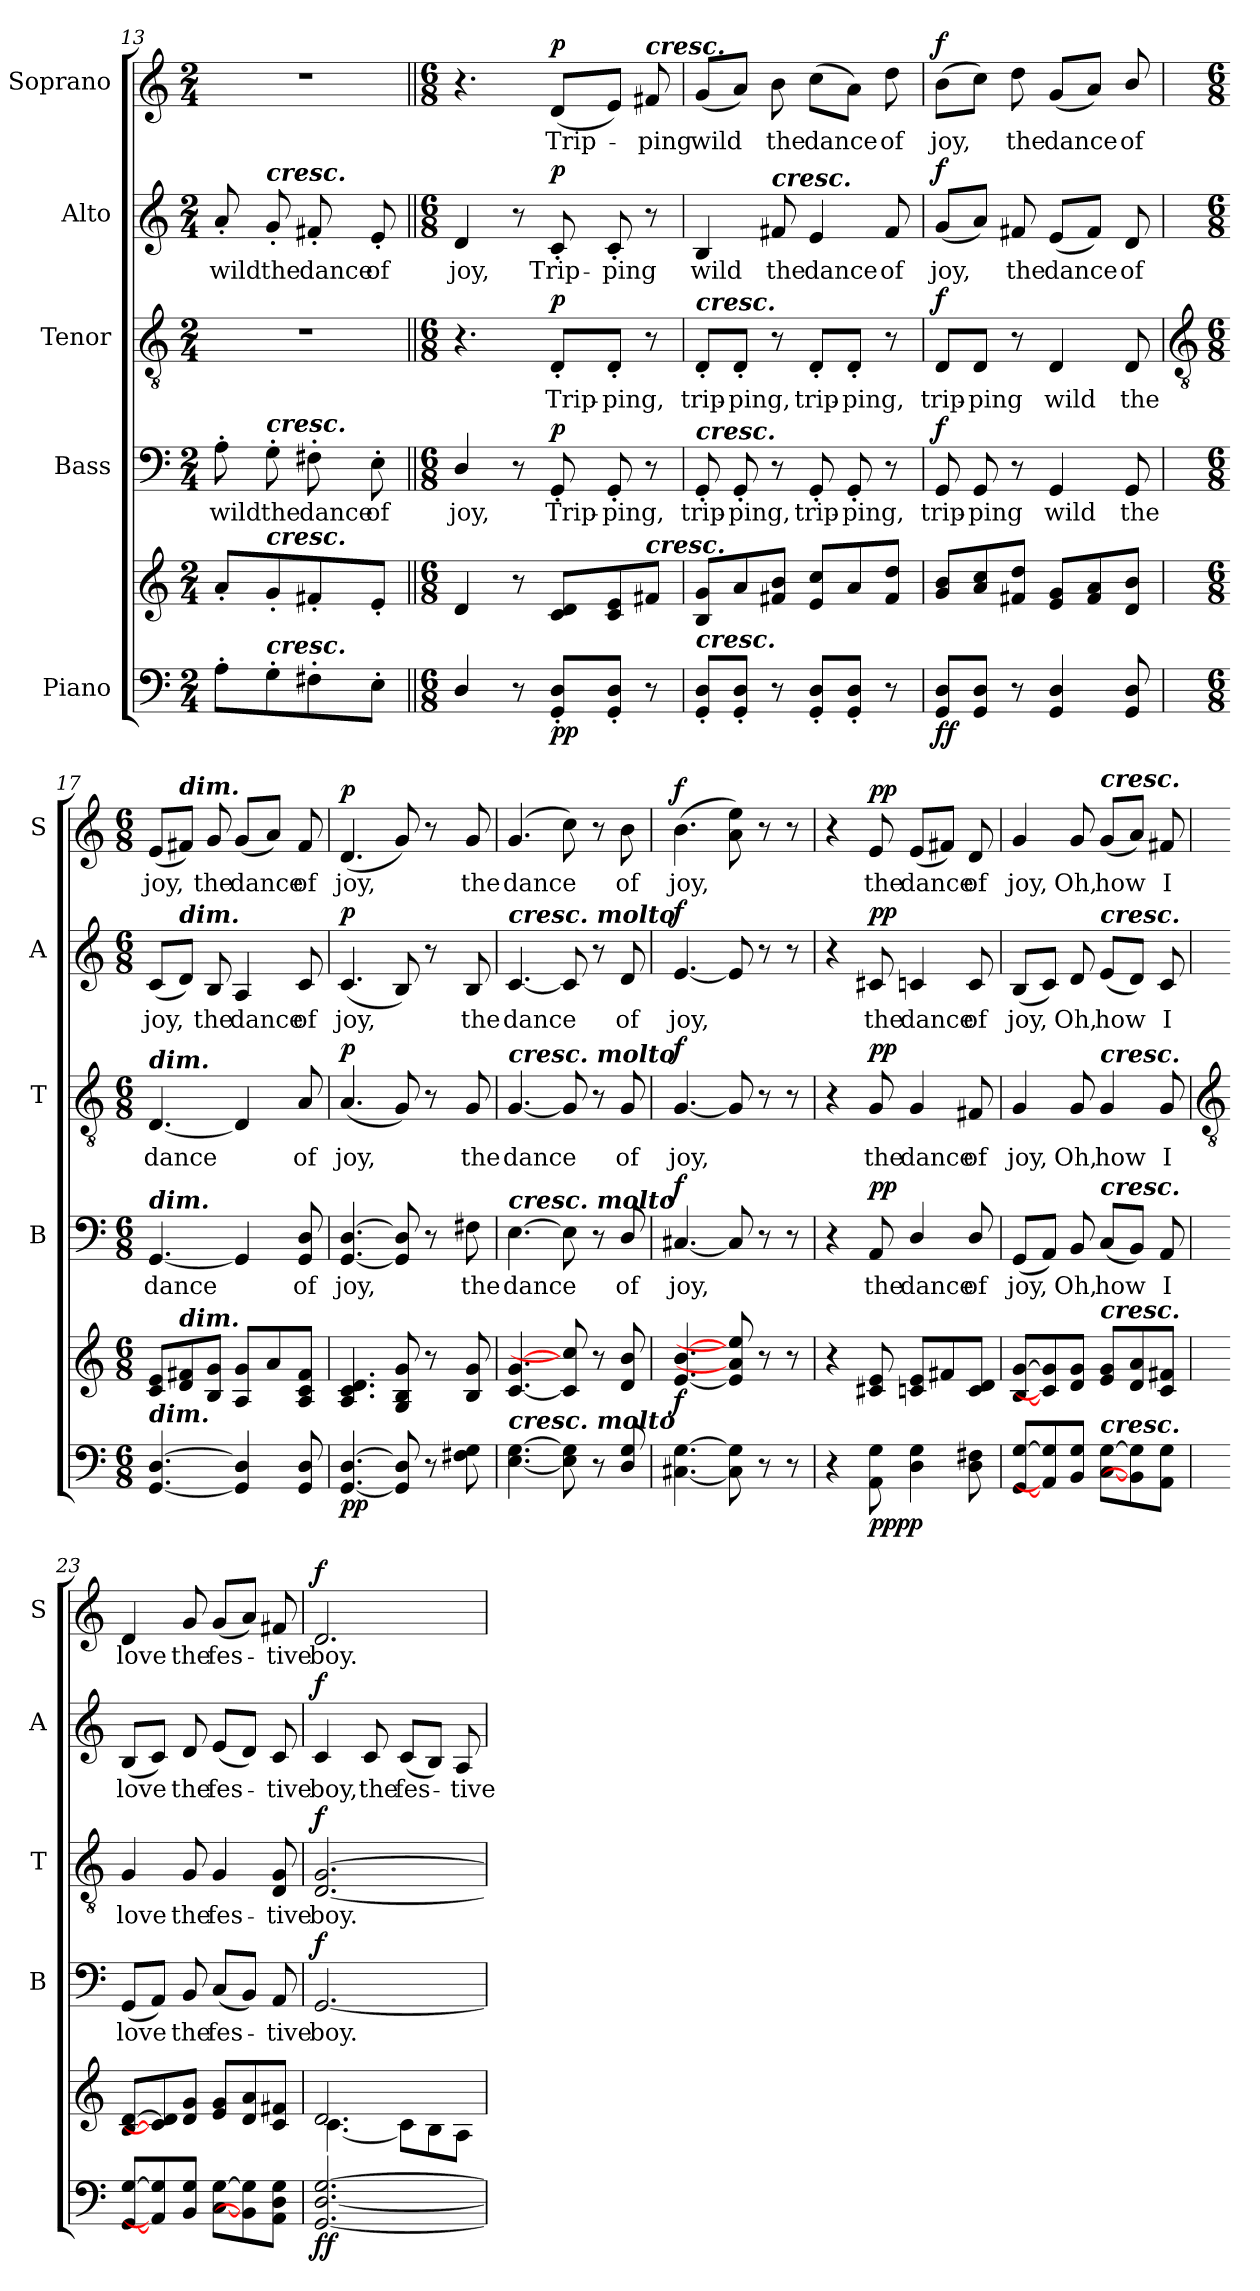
**kern	**kern	**dynam	**kern	**text	**dynam	**kern	**text	**dynam	**kern	**text	**dynam	**kern	**text	**dynam
*part5	*part5	*part5	*part4	*part4	*part4	*part3	*part3	*part3	*part2	*part2	*part2	*part1	*part1	*part1
*staff6	*staff5	*staff5/6	*staff4	*staff4	*staff4	*staff3	*staff3	*staff3	*staff2	*staff2	*staff2	*staff1	*staff1	*staff1
*I"Piano	*	*	*I"Bass	*	*	*I"Tenor	*	*	*I"Alto	*	*	*I"Soprano	*	*
*	*	*	*I'B	*	*	*I'T	*	*	*I'A	*	*	*I'S	*	*
!!LO:LB:g=z
*clefF4	*clefG2	*	*clefF4	*	*	*clefGv2	*	*	*clefG2	*	*	*clefG2	*	*
*k[]	*k[]	*	*k[]	*	*	*k[]	*	*	*k[]	*	*	*k[]	*	*
*C:	*C:	*	*C:	*	*	*C:	*	*	*C:	*	*	*C:	*	*
*M2/4	*M2/4	*	*M2/4	*	*	*M2/4	*	*	*M2/4	*	*	*M2/4	*	*
=13	=13	=13	=13	=13	=13	=13	=13	=13	=13	=13	=13	=13	=13	=13
!	!	!	!	!LO:LY:b	!	!	!	!	!	!LO:LY:b	!	!	!	!
8A'L	8a'L	.	8A'	wild	.	2r	.	.	8a'	wild	.	2r	.	.
!	!	!	!	!	!	!	!	!	!LO:TX:a:Bi:t=cresc.	!	!	!	!	!
!	!	!	!LO:TX:a:Bi:t=cresc.	!	!	!	!	!	!	!	!	!	!	!
!	!LO:TX:a:Bi:t=cresc.	!	!	!	!	!	!	!	!	!	!	!	!	!
!LO:TX:a:Bi:t=cresc.	!	!	!	!	!	!	!	!	!	!	!	!	!	!
!	!	!	!	!LO:LY:b	!	!	!	!	!	!LO:LY:b	!	!	!	!
8G'	8g'	.	8G'	the	.	.	.	.	8g'	the	.	.	.	.
!	!	!	!	!LO:LY:b	!	!	!	!	!	!LO:LY:b	!	!	!	!
8F#X'	8f#X'	.	8F#X'	dance	.	.	.	.	8f#X'	dance	.	.	.	.
!	!	!	!	!LO:LY:b	!	!	!	!	!	!LO:LY:b	!	!	!	!
8E'J	8e'J	.	8E'	of	.	.	.	.	8e'	of	.	.	.	.
=14||	=14||	=14||	=14||	=14||	=14||	=14||	=14||	=14||	=14||	=14||	=14||	=14||	=14||	=14||
*M6/8	*M6/8	*	*M6/8	*	*	*M6/8	*	*	*M6/8	*	*	*M6/8	*	*
!	!	!	!	!LO:LY:b	!	!	!	!	!	!LO:LY:b	!	!	!	!
4D/	4d	.	4D/	joy,	.	4.r	.	.	4d	joy,	.	4.r	.	.
8r	8r	.	8r	.	.	.	.	.	8r	.	.	.	.	.
!	!	!LO:DY:b=2	!	!LO:LY:b	!	!	!LO:LY:b	!	!	!LO:LY:b	!	!	!LO:LY:b	!
!	!	!LO:DY:n=1:b	!	!	!LO:DY:b	!	!	!LO:DY:b	!	!	!LO:DY:b	!	!	!LO:DY:b
8GG' 8D'L	8c 8dL	p p	8GG'	Trip-	p	8D'/L	Trip-	p	8c'	Trip-	p	(<8dL	Trip-	p
!	!	!	!	!LO:LY:b	!	!	!LO:LY:b	!	!	!LO:LY:b	!	!	!	!
8GG' 8D'J	8c 8e	.	8GG'	-ping,	.	8D'/J	-ping,	.	8c'	-ping	.	8eJ)	.	.
!	!	!	!	!	!	!	!	!	!	!	!	!LO:TX:a:Bi:t=cresc.	!	!
!	!LO:TX:a:Bi:t=cresc.	!	!	!	!	!	!	!	!	!	!	!	!	!
!	!	!	!	!	!	!	!	!	!	!	!	!	!LO:LY:b	!
8r	8f#XJ	.	8r	.	.	8r	.	.	8r	.	.	8f#X	ping	.
=15	=15	=15	=15	=15	=15	=15	=15	=15	=15	=15	=15	=15	=15	=15
!	!	!	!	!	!	!LO:TX:a:Bi:t=cresc.	!	!	!	!	!	!	!	!
!	!	!	!LO:TX:a:Bi:t=cresc.	!	!	!	!	!	!	!	!	!	!	!
!LO:TX:a:Bi:t=cresc.	!	!	!	!	!	!	!	!	!	!	!	!	!	!
!	!	!	!	!LO:LY:b	!	!	!LO:LY:b	!	!	!LO:LY:b	!	!	!LO:LY:b	!
8GG' 8D'L	8B 8gL	.	8GG'	trip-	.	8D'/L	trip-	.	4B	wild	.	(<8gL	wild	.
!	!	!	!	!LO:LY:b	!	!	!LO:LY:b	!	!	!	!	!	!	!
8GG' 8D'J	8a	.	8GG'	-ping,	.	8D'/J	-ping,	.	.	.	.	8aJ)	.	.
!	!	!	!	!	!	!	!	!	!LO:TX:a:Bi:t=cresc.	!	!	!	!	!
!	!	!	!	!	!	!	!	!	!	!LO:LY:b	!	!	!LO:LY:b	!
8r	8f#X 8bJ	.	8r	.	.	8r	.	.	8f#X	the	.	8b	the	.
!	!	!	!	!LO:LY:b	!	!	!LO:LY:b	!	!	!LO:LY:b	!	!	!LO:LY:b	!
8GG' 8D'L	8e 8ccL	.	8GG'	trip-	.	8D'/L	trip-	.	4e	dance	.	(>8ccL	dance	.
!	!	!	!	!LO:LY:b	!	!	!LO:LY:b	!	!	!	!	!	!	!
8GG' 8D'J	8a	.	8GG'	-ping,	.	8D'/J	-ping,	.	.	.	.	8aJ)	.	.
!	!	!	!	!	!	!	!	!	!	!LO:LY:b	!	!	!LO:LY:b	!
8r	8f# 8ddJ	.	8r	.	.	8r	.	.	8f#	of	.	8dd	of	.
=16	=16	=16	=16	=16	=16	=16	=16	=16	=16	=16	=16	=16	=16	=16
!	!	!LO:DY:b=2	!	!LO:LY:b	!	!	!LO:LY:b	!	!	!LO:LY:b	!	!	!LO:LY:b	!
!	!	!LO:DY:n=1:b	!	!	!LO:DY:b	!	!	!LO:DY:b	!	!	!LO:DY:b	!	!	!LO:DY:b
8GG 8DL	8g 8bL	f f	8GG	trip-	f	8D/L	trip-	f	(<8gL	joy,	f	(>8bL	joy,	f
!	!	!	!	!LO:LY:b	!	!	!LO:LY:b	!	!	!	!	!	!	!
8GG 8DJ	8a 8cc	.	8GG	-ping	.	8D/J	-ping	.	8aJ)	.	.	8ccJ)	.	.
!	!	!	!	!	!	!	!	!	!	!LO:LY:b	!	!	!LO:LY:b	!
8r	8f#X 8ddJ	.	8r	.	.	8r	.	.	8f#X	the	.	8dd	the	.
!	!	!	!	!LO:LY:b	!	!	!LO:LY:b	!	!	!LO:LY:b	!	!	!LO:LY:b	!
4GG 4D	8e 8gL	.	4GG	wild	.	4D	wild	.	(<8eL	dance	.	(<8gL	dance	.
.	8f# 8a	.	.	.	.	.	.	.	8f#J)	.	.	8aJ)	.	.
!	!	!	!	!LO:LY:b	!	!	!LO:LY:b	!	!	!LO:LY:b	!	!	!LO:LY:b	!
8GG 8D	8d 8bJ	.	8GG	the	.	8D	the	.	8d	of	.	8b/	of	.
!!LO:LB:g=z
=17	=17	=17	=17	=17	=17	=17	=17	=17	=17	=17	=17	=17	=17	=17
*	*	*	*	*	*	*clefGv2	*	*	*	*	*	*	*	*
*M6/8	*M6/8	*	*M6/8	*	*	*M6/8	*	*	*M6/8	*	*	*M6/8	*	*
!	!	!	!	!	!	!LO:TX:a:Bi:t=dim.	!	!	!	!	!	!	!	!
!	!	!	!LO:TX:a:Bi:t=dim.	!	!	!	!	!	!	!	!	!	!	!
!LO:TX:a:Bi:t=dim.	!	!	!	!	!	!	!	!	!	!	!	!	!	!
!	!	!	!	!LO:LY:b	!	!	!LO:LY:b	!	!	!LO:LY:b	!	!	!LO:LY:b	!
[4.GG [4.D	8c 8eL	.	[4.GG	dance	.	[4.D	dance	.	(<8cL	joy,	.	(<8eL	joy,	.
!	!	!	!	!	!	!	!	!	!	!	!	!LO:TX:a:Bi:t=dim.	!	!
!	!	!	!	!	!	!	!	!	!LO:TX:a:Bi:t=dim.	!	!	!	!	!
!	!LO:TX:a:Bi:t=dim.	!	!	!	!	!	!	!	!	!	!	!	!	!
.	8d 8f#X	.	.	.	.	.	.	.	8dJ)	.	.	8f#XJ)	.	.
!	!	!	!	!	!	!	!	!	!	!LO:LY:b	!	!	!LO:LY:b	!
.	8B 8gJ	.	.	.	.	.	.	.	8B	the	.	8g	the	.
!	!	!	!	!	!	!	!	!	!	!LO:LY:b	!	!	!LO:LY:b	!
4GG] 4D]	8A 8gL	.	4GG]	.	.	4D]	.	.	4A	dance	.	(<8gL	dance	.
.	8a	.	.	.	.	.	.	.	.	.	.	8aJ)	.	.
!	!	!	!	!LO:LY:b	!	!	!LO:LY:b	!	!	!LO:LY:b	!	!	!LO:LY:b	!
8GG 8D	8A 8c 8f#J	.	8GG 8D	of	.	8A	of	.	8c	of	.	8f#	of	.
=18	=18	=18	=18	=18	=18	=18	=18	=18	=18	=18	=18	=18	=18	=18
!	!	!LO:DY:b=2	!	!LO:LY:b	!	!	!LO:LY:b	!	!	!LO:LY:b	!	!	!LO:LY:b	!
!	!	!LO:DY:n=1:b	!	!	!	!	!	!LO:DY:b	!	!	!LO:DY:b	!	!	!LO:DY:b
[4.GG [4.D	4.A 4.c 4.d	p p	[4.GG [4.D	joy,	.	(<4.A	joy,	p	(<4.c	joy,	p	(<4.d	joy,	p
8GG] 8D]	8G 8B 8g	.	8GG] 8D]	.	.	8G)	.	.	8B)	.	.	8g)	.	.
8r	8r	.	8r	.	.	8r	.	.	8r	.	.	8r	.	.
!	!	!	!	!LO:LY:b	!	!	!LO:LY:b	!	!	!LO:LY:b	!	!	!LO:LY:b	!
8F#X 8G	8B 8g	.	8F#X	the	.	8G	the	.	8B	the	.	8g	the	.
=19	=19	=19	=19	=19	=19	=19	=19	=19	=19	=19	=19	=19	=19	=19
!	!	!	!	!	!	!	!	!	!LO:TX:a:Bi:t=cresc. molto	!	!	!	!	!
!	!	!	!	!	!	!LO:TX:a:Bi:t=cresc. molto	!	!	!	!	!	!	!	!
!	!	!	!LO:TX:a:Bi:t=cresc. molto	!	!	!	!	!	!	!	!	!	!	!
!LO:TX:a:Bi:t=cresc. molto	!	!	!	!	!	!	!	!	!	!	!	!	!	!
!	!	!	!	!LO:LY:b	!	!	!LO:LY:b	!	!	!LO:LY:b	!	!	!LO:LY:b	!
[4.E [4.G	[4.c [4.g	.	[4.E	dance	.	[4.G	dance	.	[4.c	dance	.	(<4.g	dance	.
8E] 8G]	8c] 8cc]	.	8E]	.	.	8G]	.	.	8c]	.	.	8cc)	.	.
8r	8r	.	8r	.	.	8r	.	.	8r	.	.	8r	.	.
!	!	!	!	!LO:LY:b	!	!	!LO:LY:b	!	!	!LO:LY:b	!	!	!LO:LY:b	!
8D/ 8G/	8d 8b	.	8D/	of	.	8G	of	.	8d	of	.	8b	of	.
=20	=20	=20	=20	=20	=20	=20	=20	=20	=20	=20	=20	=20	=20	=20
!	!	!LO:DY:b	!	!LO:LY:b	!LO:DY:b	!	!LO:LY:b	!LO:DY:b	!	!LO:LY:b	!LO:DY:b	!	!LO:LY:b	!LO:DY:b
[4.C#X [4.G	[4.e [4.b	f	[4.C#X	joy,	f	[4.G	joy,	f	[4.e	joy,	f	(>4.b	joy,	f
8C#] 8G]	8e] 8a] 8ee]	.	8C#]	.	.	8G]	.	.	8e]	.	.	8a 8ee)	.	.
8r	8r	.	8r	.	.	8r	.	.	8r	.	.	8r	.	.
8r	8r	.	8r	.	.	8r	.	.	8r	.	.	8r	.	.
=21	=21	=21	=21	=21	=21	=21	=21	=21	=21	=21	=21	=21	=21	=21
4r	4r	.	4r	.	.	4r	.	.	4r	.	.	4r	.	.
!	!	!LO:DY:b=2	!	!LO:LY:b	!	!	!LO:LY:b	!	!	!LO:LY:b	!	!	!LO:LY:b	!
!	!	!LO:DY:n=1:b	!	!	!LO:DY:b	!	!	!LO:DY:b	!	!	!LO:DY:b	!	!	!LO:DY:b
8AA 8G	8c#X 8e	pp pp	8AA	the	pp	8G	the	pp	8c#X	the	pp	8e	the	pp
!	!	!	!	!LO:LY:b	!	!	!LO:LY:b	!	!	!LO:LY:b	!	!	!LO:LY:b	!
4D\ 4G\	8cn 8eL	.	4D/	dance	.	4G	dance	.	4cn	dance	.	(<8eL	dance	.
.	8f#X	.	.	.	.	.	.	.	.	.	.	8f#XJ)	.	.
!	!	!	!	!LO:LY:b	!	!	!LO:LY:b	!	!	!LO:LY:b	!	!	!LO:LY:b	!
8D\ 8F#X\	8c 8dJ	.	8D/	of	.	8F#X	of	.	8c	of	.	8d	of	.
=22	=22	=22	=22	=22	=22	=22	=22	=22	=22	=22	=22	=22	=22	=22
!	!	!	!	!LO:LY:b	!	!	!LO:LY:b	!	!	!LO:LY:b	!	!	!LO:LY:b	!
[8GG [8GL	[8B [8gL	.	(<8GGL	joy,	.	4G	joy,	.	(<8BL	joy,	.	4g	joy,	.
8AA] 8G]	8c] 8g]	.	8AAJ)	.	.	.	.	.	8cJ)	.	.	.	.	.
!	!	!	!	!LO:LY:b	!	!	!LO:LY:b	!	!	!LO:LY:b	!	!	!LO:LY:b	!
8BB 8GJ	8d 8gJ	.	8BB	Oh,	.	8G	Oh,	.	8d	Oh,	.	8g	Oh,	.
!	!	!	!	!	!	!	!	!	!	!	!	!LO:TX:a:Bi:t=cresc.	!	!
!	!	!	!	!	!	!	!	!	!LO:TX:a:Bi:t=cresc.	!	!	!	!	!
!	!	!	!	!	!	!LO:TX:a:Bi:t=cresc.	!	!	!	!	!	!	!	!
!	!	!	!LO:TX:a:Bi:t=cresc.	!	!	!	!	!	!	!	!	!	!	!
!	!LO:TX:a:Bi:t=cresc.	!	!	!	!	!	!	!	!	!	!	!	!	!
!LO:TX:a:Bi:t=cresc.	!	!	!	!	!	!	!	!	!	!	!	!	!	!
!	!	!	!	!LO:LY:b	!	!	!LO:LY:b	!	!	!LO:LY:b	!	!	!LO:LY:b	!
[8C [8GL	8e 8gL	.	(<8CL	how	.	4G	how	.	(<8eL	how	.	(<8gL	how	.
8BB] 8G]	8d 8a	.	8BBJ)	.	.	.	.	.	8dJ)	.	.	8aJ)	.	.
!	!	!	!	!LO:LY:b	!	!	!LO:LY:b	!	!	!LO:LY:b	!	!	!LO:LY:b	!
8AA 8GJ	8c 8f#XJ	.	8AA	I	.	8G	I	.	8c	I	.	8f#X	I	.
!!LO:LB:g=z
=23	=23	=23	=23	=23	=23	=23	=23	=23	=23	=23	=23	=23	=23	=23
*	*	*	*	*	*	*clefGv2	*	*	*	*	*	*	*	*
*	*^	*	*	*	*	*	*	*	*	*	*	*	*	*
!	!	!LO:N:vis=1	!	!	!LO:LY:b	!	!	!LO:LY:b	!	!	!LO:LY:b	!	!	!LO:LY:b	!
[8GG [8GL	[8B [8dL	2.ryy	.	(<8GGL	love	.	4G	love	.	(<8BL	love	.	4d	love	.
8AA] 8G]	8c] 8d]	.	.	8AAJ)	.	.	.	.	.	8cJ)	.	.	.	.	.
!	!	!	!	!	!LO:LY:b	!	!	!LO:LY:b	!	!	!LO:LY:b	!	!	!LO:LY:b	!
8BB 8GJ	8d 8gJ	.	.	8BB	the	.	8G	the	.	8d	the	.	8g	the	.
!	!	!	!	!	!LO:LY:b	!	!	!LO:LY:b	!	!	!LO:LY:b	!	!	!LO:LY:b	!
[8C [8GL	8e 8gL	.	.	(<8CL	fes-	.	4G	fes-	.	(<8eL	fes-	.	(<8gL	fes-	.
8BB] 8G]	8d 8a	.	.	8BBJ)	.	.	.	.	.	8dJ)	.	.	8aJ)	.	.
!	!	!	!	!	!LO:LY:b	!	!	!LO:LY:b	!	!	!LO:LY:b	!	!	!LO:LY:b	!
8AA 8D 8GJ	8c 8f#XJ	.	.	8AA	tive	.	8D 8G	-tive	.	8c	tive	.	8f#X	tive	.
=24	=24	=24	=24	=24	=24	=24	=24	=24	=24	=24	=24	=24	=24	=24	=24
!	!	!	!LO:DY:b=2	!	!LO:LY:b	!	!	!LO:LY:b	!	!	!LO:LY:b	!	!	!LO:LY:b	!
!	!	!	!LO:DY:n=1:b	!	!	!LO:DY:b	!	!	!LO:DY:b	!	!	!LO:DY:b	!	!	!LO:DY:b
[2.GG [2.D [2.G	2.d	[4.c\	f f	[2.GG	boy.	f	[2.D [2.G	boy.	f	4c	boy,	f	2.d	boy.	f
!	!	!	!	!	!	!	!	!	!	!	!LO:LY:b	!	!	!	!
.	.	.	.	.	.	.	.	.	.	8c	the	.	.	.	.
!	!	!	!	!	!	!	!	!	!	!	!LO:LY:b	!	!	!	!
.	.	8c\L]	.	.	.	.	.	.	.	(<8cL	fes-	.	.	.	.
.	.	8B\	.	.	.	.	.	.	.	8BJ)	.	.	.	.	.
!	!	!	!	!	!	!	!	!	!	!	!LO:LY:b	!	!	!	!
.	.	8A\J	.	.	.	.	.	.	.	8A	tive	.	.	.	.
*	*v	*v	*	*	*	*	*	*	*	*	*	*	*	*	*
=	=	=	=	=	=	=	=	=	=	=	=	=	=	=
*-	*-	*-	*-	*-	*-	*-	*-	*-	*-	*-	*-	*-	*-	*-
